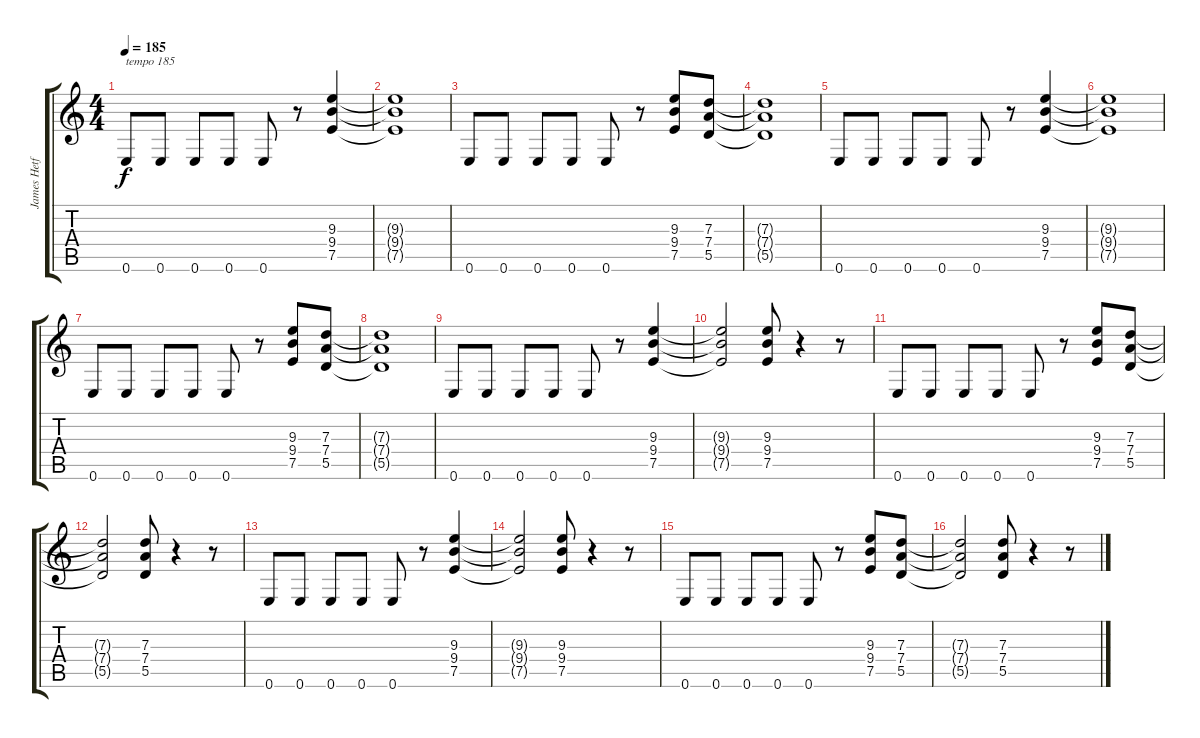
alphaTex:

\track ("James Hetfield (Guitar)" "James Hetf") {instrument distortionguitar}
\staff {score tabs}
\tuning (E4 B3 G3 D3 A2 E2) {hide}
\ts (4 4)
\tempo 185
\clef g2
\ks c
0.6.8{txt "tempo 185" dy f} 0.6.8 0.6.8 0.6.8 0.6.8 r.8 (9.3 9.4 7.5).4 |
(9.3{t} 9.4{t} 7.5{t}).1 |
0.6.8 0.6.8 0.6.8 0.6.8 0.6.8 r.8 (9.3 9.4 7.5).8 (7.3 7.4 5.5).8 |
(7.3{t} 7.4{t} 5.5{t}).1 |
0.6.8 0.6.8 0.6.8 0.6.8 0.6.8 r.8 (9.3 9.4 7.5).4 |
(9.3{t} 9.4{t} 7.5{t}).1 |
0.6.8 0.6.8 0.6.8 0.6.8 0.6.8 r.8 (9.3 9.4 7.5).8 (7.3 7.4 5.5).8 |
(7.3{t} 7.4{t} 5.5{t}).1 |
0.6.8 0.6.8 0.6.8 0.6.8 0.6.8 r.8 (9.3 9.4 7.5).4 |
(9.3{t} 9.4{t} 7.5{t}).2 (9.3 9.4 7.5).8 r.4 r.8 |
0.6.8 0.6.8 0.6.8 0.6.8 0.6.8 r.8 (9.3 9.4 7.5).8 (7.3 7.4 5.5).8 |
(7.3{t} 7.4{t} 5.5{t}).2 (7.3 7.4 5.5).8 r.4 r.8 |
0.6.8 0.6.8 0.6.8 0.6.8 0.6.8 r.8 (9.3 9.4 7.5).4 |
(9.3{t} 9.4{t} 7.5{t}).2 (9.3 9.4 7.5).8 r.4 r.8 |
0.6.8 0.6.8 0.6.8 0.6.8 0.6.8 r.8 (9.3 9.4 7.5).8 (7.3 7.4 5.5).8 |
(7.3{t} 7.4{t} 5.5{t}).2 (7.3 7.4 5.5).8 r.4 r.8
